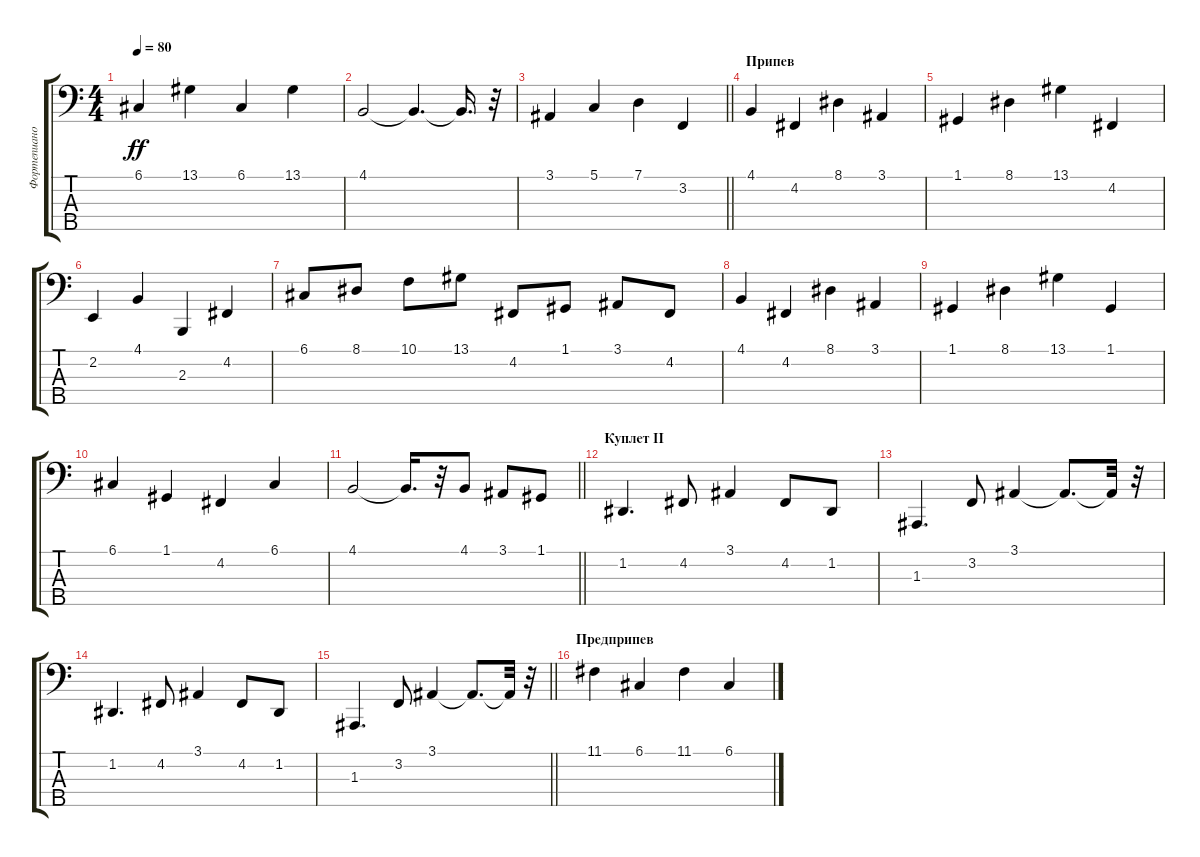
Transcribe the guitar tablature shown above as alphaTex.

\track ("Фортепиано (левая рука)" "Фортепиано") {instrument acousticgrandpiano}
\staff {score tabs}
\tuning (G2 D2 A1 E1 B0) {hide}
\ts (4 4)
\tempo 80
\clef f4
\ks c
6.1.4{dy ff} 13.1.4 6.1.4 13.1.4 |
4.1.2 4.1{t}.4{d} 4.1{t}.16{d} r.32 |
\barLineRight lightlight
3.1.4 5.1.4 7.1.4 3.2.4 |
\section ("" "Припев")
4.1.4 4.2.4 8.1.4 3.1.4 |
1.1.4 8.1.4 13.1.4 4.2.4 |
2.2.4 4.1.4 2.3.4 4.2.4 |
6.1.8 8.1.8 10.1.8 13.1.8 4.2.8 1.1.8 3.1.8 4.2.8 |
4.1.4 4.2.4 8.1.4 3.1.4 |
1.1.4 8.1.4 13.1.4 1.1.4 |
6.1.4 1.1.4 4.2.4 6.1.4 |
\barLineRight lightlight
4.1.2 4.1{t}.16{d} r.32 4.1.8 3.1.8 1.1.8 |
\section ("" "Куплет II")
1.2.4{d} 4.2.8 3.1.4 4.2.8 1.2.8 |
1.3.4{d} 3.2.8 3.1.4 3.1{t}.8{d} 3.1{t}.32 r.32 |
1.2.4{d} 4.2.8 3.1.4 4.2.8 1.2.8 |
\barLineRight lightlight
1.3.4{d} 3.2.8 3.1.4 3.1{t}.8{d} 3.1{t}.32 r.32 |
\section ("" "Предприпев")
11.1.4 6.1.4 11.1.4 6.1.4
